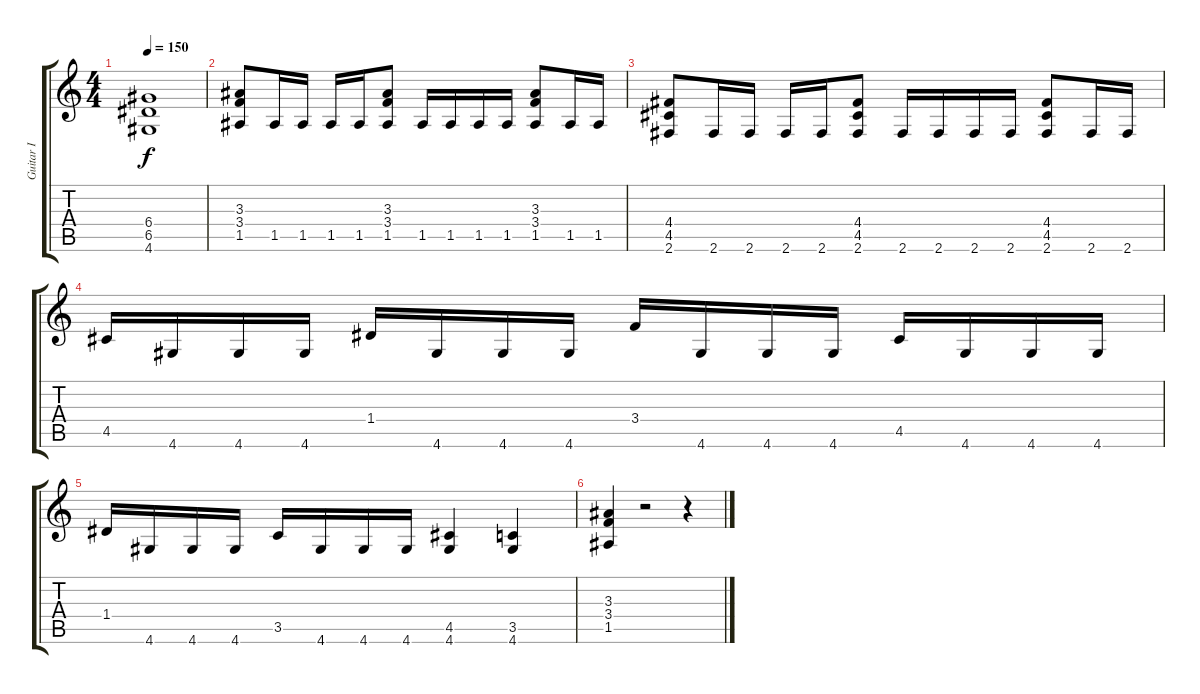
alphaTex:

\track ("Guitar I" "Guitar I") {instrument distortionguitar}
\staff {score tabs}
\tuning (E4 B3 G3 D3 A2 E2) {hide}
\ts (4 4)
\tempo 150
\clef g2
\ks c
(6.4 6.5 4.6).1{dy f} |
(3.3 3.4 1.5).8 1.5.16 1.5.16 1.5.16 1.5.16 (3.3 3.4 1.5).8 1.5.16 1.5.16 1.5.16 1.5.16 (3.3 3.4 1.5).8 1.5.16 1.5.16 |
(4.4 4.5 2.6).8 2.6.16 2.6.16 2.6.16 2.6.16 (4.4 4.5 2.6).8 2.6.16 2.6.16 2.6.16 2.6.16 (4.4 4.5 2.6).8 2.6.16 2.6.16 |
4.5.16 4.6.16 4.6.16 4.6.16 1.4.16 4.6.16 4.6.16 4.6.16 3.4.16 4.6.16 4.6.16 4.6.16 4.5.16 4.6.16 4.6.16 4.6.16 |
1.4.16 4.6.16 4.6.16 4.6.16 3.5.16 4.6.16 4.6.16 4.6.16 (4.5 4.6).4 (3.5 4.6).4 |
(3.3 3.4 1.5).4 r.2 r.4
